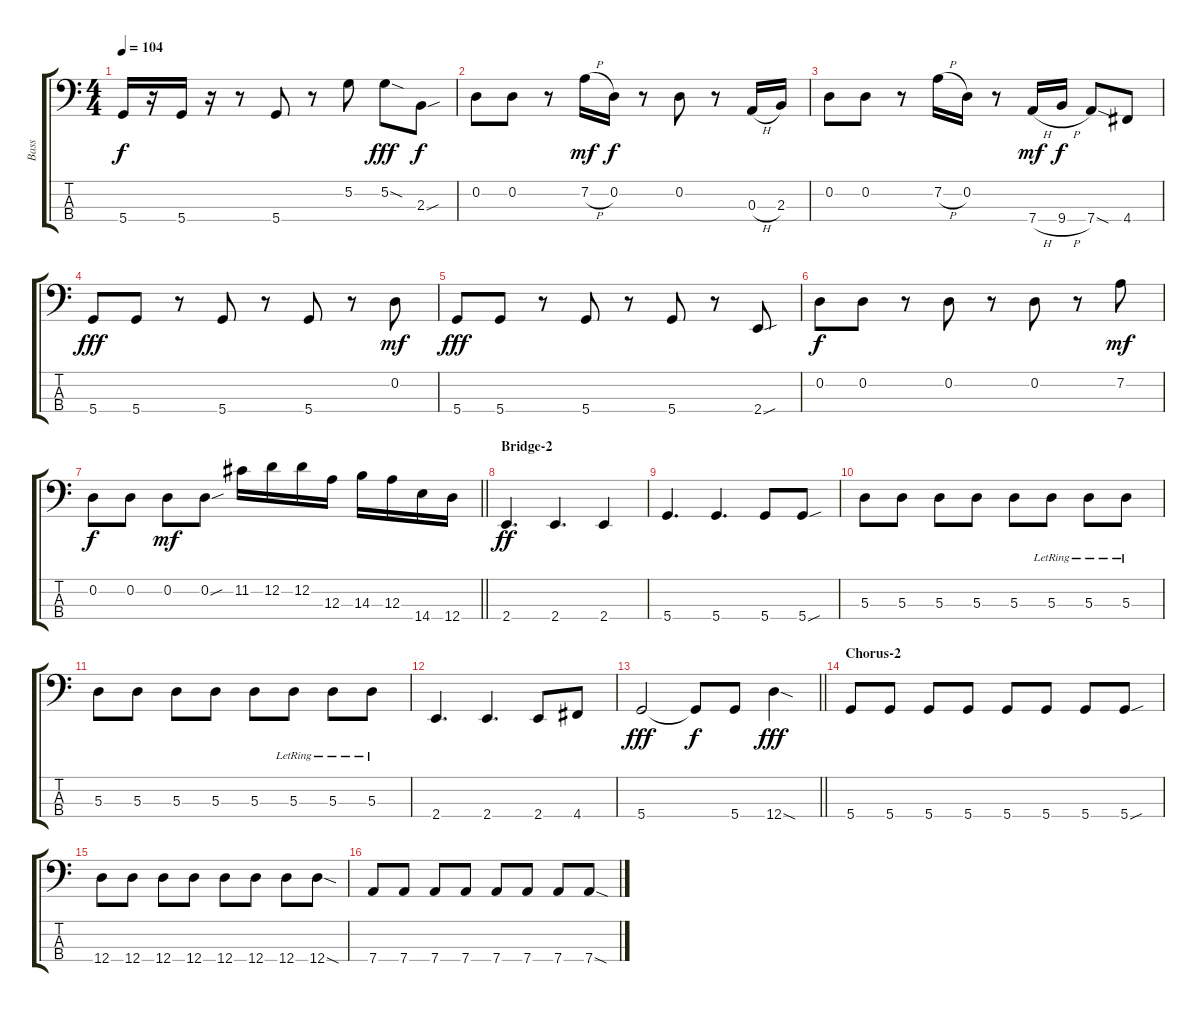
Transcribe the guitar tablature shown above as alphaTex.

\track ("Bass" "Bass") {instrument electricbassfinger}
\staff {score tabs}
\tuning (G2 D2 A1 D1) {hide}
\ts (4 4)
\tempo 104
\clef f4
\ks c
5.4.16{dy f} r.16 5.4.16 r.16 r.8 5.4.8 r.8 5.2.8 5.2{sod}.8{dy fff} 2.3{sou}.8{dy f} |
0.2.8 0.2.8 r.8 7.2{h}.16{dy mf} 0.2.16{dy f} r.8 0.2.8 r.8 0.3{h}.16 2.3.16 |
0.2.8 0.2.8 r.8 7.2{h}.16 0.2.16 r.8 7.4{h}.16{dy mf} 9.4{h}.16{dy f} 7.4{sod}.8 4.4.8 |
5.4.8{dy fff} 5.4.8 r.8 5.4.8 r.8 5.4.8 r.8 0.2.8{dy mf} |
5.4.8{dy fff} 5.4.8 r.8 5.4.8 r.8 5.4.8 r.8 2.4{sou}.8 |
0.2.8{dy f} 0.2.8 r.8 0.2.8 r.8 0.2.8 r.8 7.2.8{dy mf} |
\barLineRight lightlight
0.2.8{dy f} 0.2.8 0.2.8{dy mf} 0.2{sou}.8 11.2.16 12.2.16 12.2.16 12.3.16 14.3.16 12.3.16 14.4.16 12.4.16 |
\section ("" "Bridge-2")
2.4.4{d dy ff} 2.4.4{d} 2.4.4 |
5.4.4{d} 5.4.4{d} 5.4.8 5.4{sou}.8 |
5.3.8 5.3.8 5.3.8 5.3.8 5.3.8 5.3{lr}.8 5.3{lr}.8 5.3{lr}.8 |
5.3.8 5.3.8 5.3.8 5.3.8 5.3.8 5.3{lr}.8 5.3{lr}.8 5.3{lr}.8 |
2.4.4{d} 2.4.4{d} 2.4.8 4.4.8 |
\barLineRight lightlight
5.4.2{dy fff} 5.4{t}.8{dy f} 5.4.8 12.4{sod}.4{dy fff} |
\section ("" "Chorus-2")
5.4.8 5.4.8 5.4.8 5.4.8 5.4.8 5.4.8 5.4.8 5.4{sou}.8 |
12.4.8 12.4.8 12.4.8 12.4.8 12.4.8 12.4.8 12.4.8 12.4{sod}.8 |
7.4.8 7.4.8 7.4.8 7.4.8 7.4.8 7.4.8 7.4.8 7.4{sod}.8
